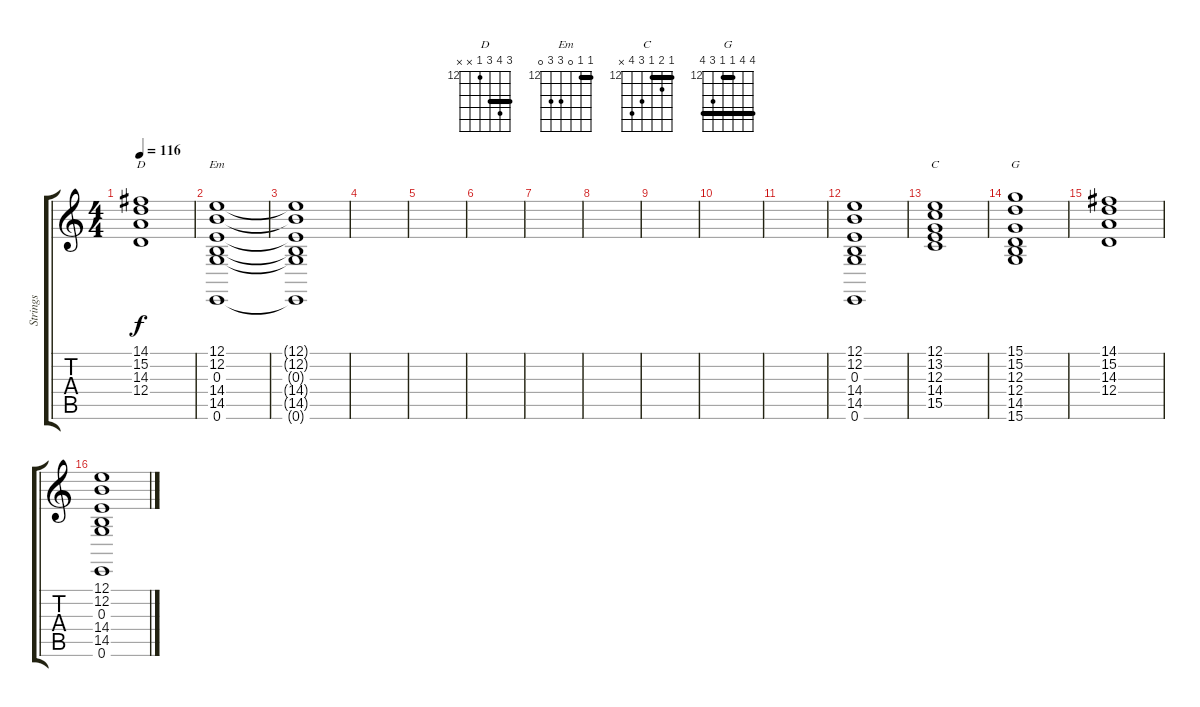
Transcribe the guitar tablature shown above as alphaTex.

\track ("Strings" "Strings") {instrument stringensemble1}
\staff {score tabs}
\tuning (E4 B3 G3 D3 A2 E2) {hide}
\chord ("D" 14 15 14 12 x x) {firstfret 12 barre 14}
\chord ("Em" 12 12 0 14 14 0) {firstfret 12 barre 12}
\chord ("C" 12 13 12 14 15 x) {firstfret 12 barre 12}
\chord ("G" 15 15 12 12 14 15) {firstfret 12 barre (12 15)}
\ts (4 4)
\tempo 116
\clef g2
\ks c
(14.1 15.2 14.3 12.4).1{ch "D" dy f} |
(12.1 12.2 0.3 14.4 14.5 0.6).1{ch "Em"} |
(12.1{t} 12.2{t} 0.3{t} 14.4{t} 14.5{t} 0.6{t}).1 |
|
|
|
|
|
|
|
|
(12.1 12.2 0.3 14.4 14.5 0.6).1 |
(12.1 13.2 12.3 14.4 15.5).1{ch "C"} |
(15.1 15.2 12.3 12.4 14.5 15.6).1{ch "G"} |
(14.1 15.2 14.3 12.4).1 |
(12.1 12.2 0.3 14.4 14.5 0.6).1
